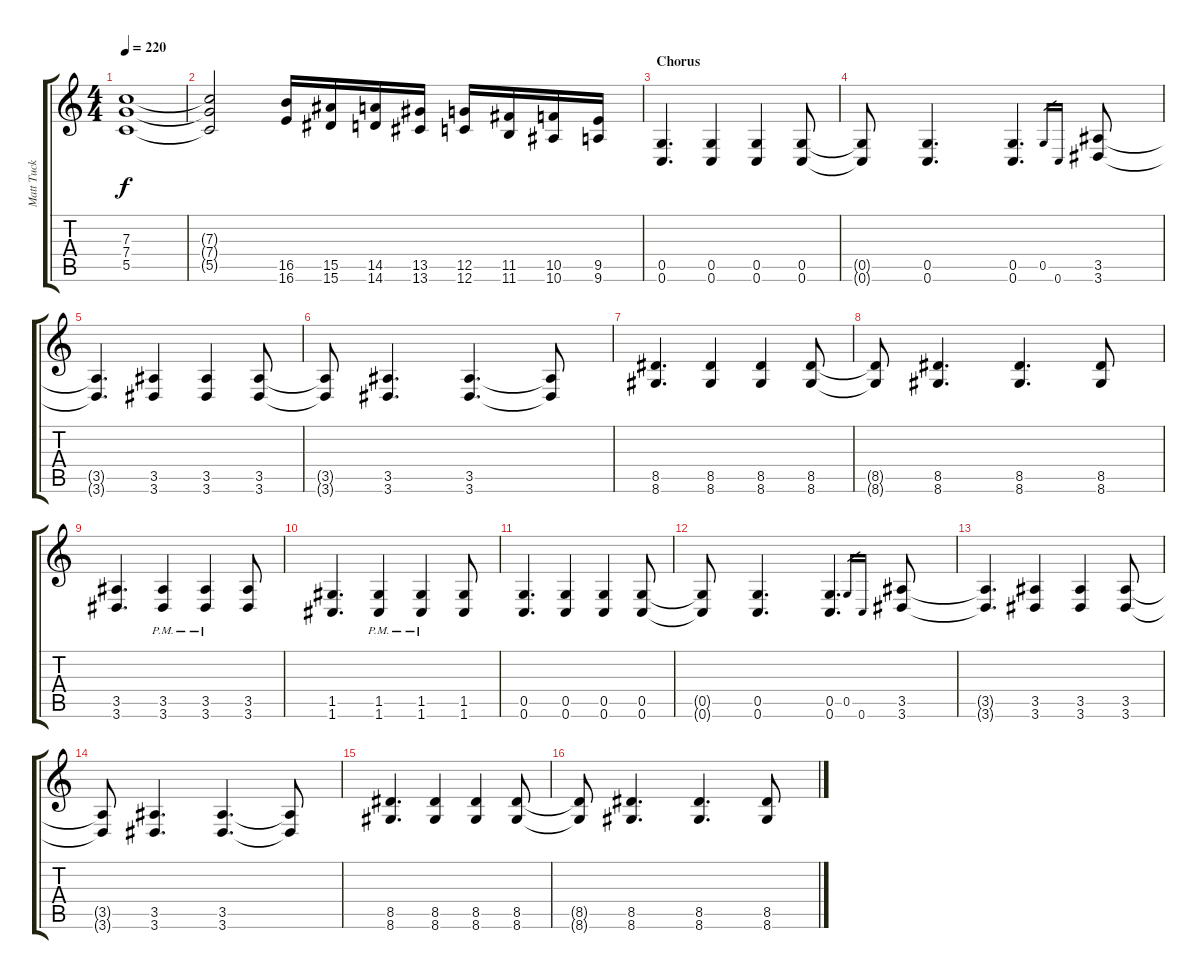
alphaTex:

\track ("Matt Tuck" "Matt Tuck") {instrument distortionguitar}
\staff {score tabs}
\tuning (D4 A3 F3 C3 G2 C2) {hide}
\ts (4 4)
\tempo 220
\clef g2
\ks c
(7.3 7.4 5.5).1{dy f} |
(7.3{t} 7.4{t} 5.5{t}).2 (16.5 16.6).16{instrument guitarfretnoise} (15.5 15.6).16 (14.5 14.6).16 (13.5 13.6).16 (12.5 12.6).16 (11.5 11.6).16 (10.5 10.6).16 (9.5 9.6).16 |
\section ("" "Chorus")
(0.5 0.6).4{d volume 12 instrument distortionguitar} (0.5 0.6).4 (0.5 0.6).4 (0.5 0.6).8 |
(0.5{t} 0.6{t}).8 (0.5 0.6).4{d} (0.5 0.6).4{d} 0.5.16{gr} 0.6.16{gr} (3.5 3.6).8 |
(3.5{t} 3.6{t}).4{d} (3.5 3.6).4 (3.5 3.6).4 (3.5 3.6).8 |
(3.5{t} 3.6{t}).8 (3.5 3.6).4{d} (3.5 3.6).4{d} (3.5{t} 3.6{t}).8 |
(8.5 8.6).4{d} (8.5 8.6).4 (8.5 8.6).4 (8.5 8.6).8 |
(8.5{t} 8.6{t}).8 (8.5 8.6).4{d} (8.5 8.6).4{d} (8.5 8.6).8 |
(3.5 3.6).4{d} (3.5{pm} 3.6{pm}).4 (3.5{pm} 3.6{pm}).4 (3.5 3.6).8 |
(1.5 1.6).4{d} (1.5{pm} 1.6{pm}).4 (1.5{pm} 1.6{pm}).4 (1.5 1.6).8 |
(0.5 0.6).4{d} (0.5 0.6).4 (0.5 0.6).4 (0.5 0.6).8 |
(0.5{t} 0.6{t}).8 (0.5 0.6).4{d} (0.5 0.6).4{d} 0.5.16{gr} 0.6.16{gr} (3.5 3.6).8 |
(3.5{t} 3.6{t}).4{d} (3.5 3.6).4 (3.5 3.6).4 (3.5 3.6).8 |
(3.5{t} 3.6{t}).8 (3.5 3.6).4{d} (3.5 3.6).4{d} (3.5{t} 3.6{t}).8 |
(8.5 8.6).4{d} (8.5 8.6).4 (8.5 8.6).4 (8.5 8.6).8 |
(8.5{t} 8.6{t}).8 (8.5 8.6).4{d} (8.5 8.6).4{d} (8.5 8.6).8
